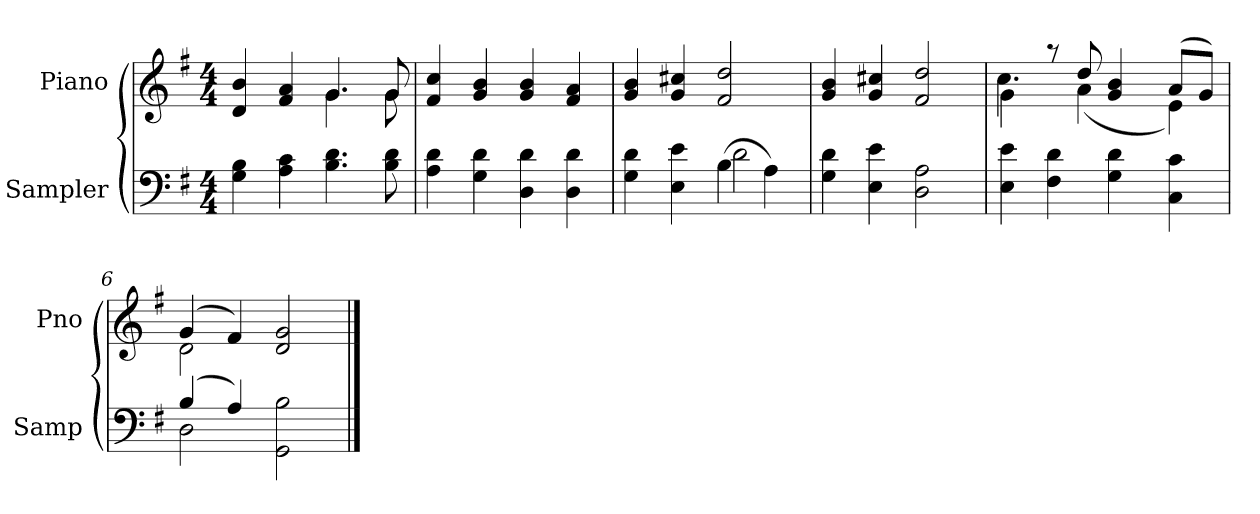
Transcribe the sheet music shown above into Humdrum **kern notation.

**kern	**kern
*part2	*part1
*staff2	*staff1
*I"Sampler	*I"Piano
*I'Samp	*I'Pno
*clefF4	*clefG2
*k[f#]	*k[f#]
*G:	*G:
*M4/4	*M4/4
=1	=1
*	*^
4G 4B	4d 4b	2ryy
4A 4c	4f# 4a	.
4.B 4.d	4.g/	4.g
8B 8d	8g/	8g
*	*v	*v
=2	=2
4A 4d	4f# 4cc
4G 4d	4g 4b
4D 4d	4g 4b
4D 4d	4f# 4a
=3	=3
*^	*
4G 4d	2ryy	4g 4b
4E 4e	.	4g 4cc#X
(4B\	2d	2f# 2dd
4A\)	.	.
*v	*v	*
=4	=4
4G 4d	4g 4b
4E 4e	4g 4cc#X
2D 2A	2f# 2dd
=5	=5
*	*^
4E 4e	4g\	4.cc
4F# 4d	8r	.
.	8dd/	(4a
4G 4d	4g 4b	.
.	.	8ryy
4C 4c	(8a/L	4e)
.	8g/J)	.
=6	=6	=6
*^	*	*
(4B/	2D	(4g/	2d
4A/)	.	4f#/)	.
2GG 2B	2ryy	2d 2g	2ryy
*v	*v	*	*
*	*v	*v
==	==
*-	*-
